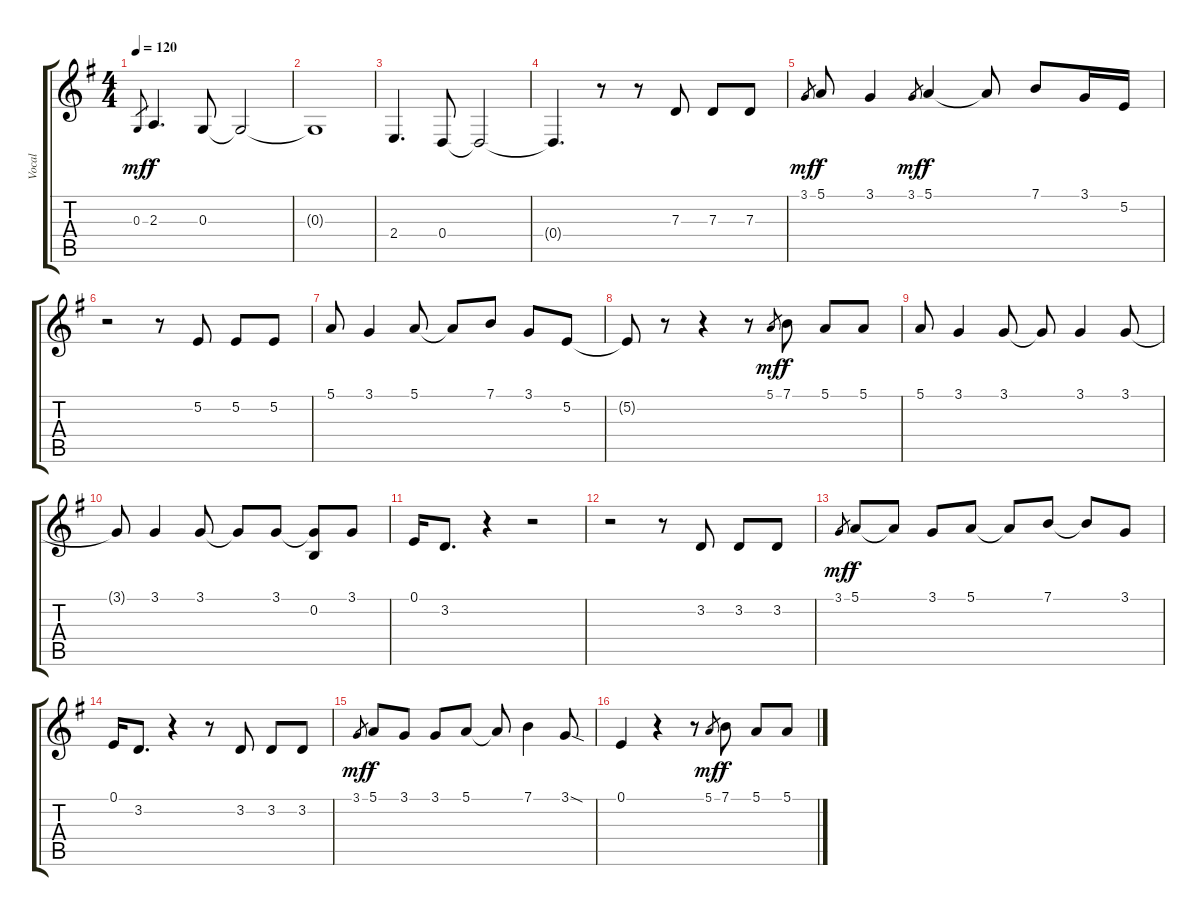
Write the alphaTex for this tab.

\track ("Vocal" "Vocal") {instrument lead2sawtooth}
\staff {score tabs}
\tuning (E4 B3 G3 D3 A2 E2) {hide}
\ts (4 4)
\tempo 120
\clef g2
\ks eminor
0.3.8{gr dy mf} 2.3.4{d dy f} 0.3.8 0.3{t}.2 |
0.3{t}.1 |
2.4.4{d} 0.4.8 0.4{t}.2 |
0.4{t}.4{d} r.8 r.8 7.3.8 7.3.8 7.3.8 |
3.1.8{gr dy mf} 5.1.8{dy f} 3.1.4 3.1.8{gr dy mf} 5.1.4{dy f} 5.1{t}.8 7.1.8 3.1.16 5.2.16 |
r.2 r.8 5.2.8 5.2.8 5.2.8 |
5.1.8 3.1.4 5.1.8 5.1{t}.8 7.1.8 3.1.8 5.2.8 |
5.2{t}.8 r.8 r.4 r.8 5.1.8{gr dy mf} 7.1.8{dy f} 5.1.8 5.1.8 |
5.1.8 3.1.4 3.1.8 3.1{t}.8 3.1.4 3.1.8 |
3.1{t}.8 3.1.4 3.1.8 3.1{t}.8 3.1.8 (3.1{t} 0.2).8 3.1.8 |
0.1.16 3.2.8{d} r.4 r.2 |
r.2 r.8 3.2.8 3.2.8 3.2.8 |
3.1.8{gr dy mf} 5.1.8{dy f} 5.1{t}.8 3.1.8 5.1.8 5.1{t}.8 7.1.8 7.1{t}.8 3.1.8 |
0.1.16 3.2.8{d} r.4 r.8 3.2.8 3.2.8 3.2.8 |
3.1.8{gr dy mf} 5.1.8{dy f} 3.1.8 3.1.8 5.1.8 5.1{t}.8 7.1.4 3.1{sod}.8 |
0.1.4 r.4 r.8 5.1.8{gr dy mf} 7.1.8{dy f} 5.1.8 5.1.8
